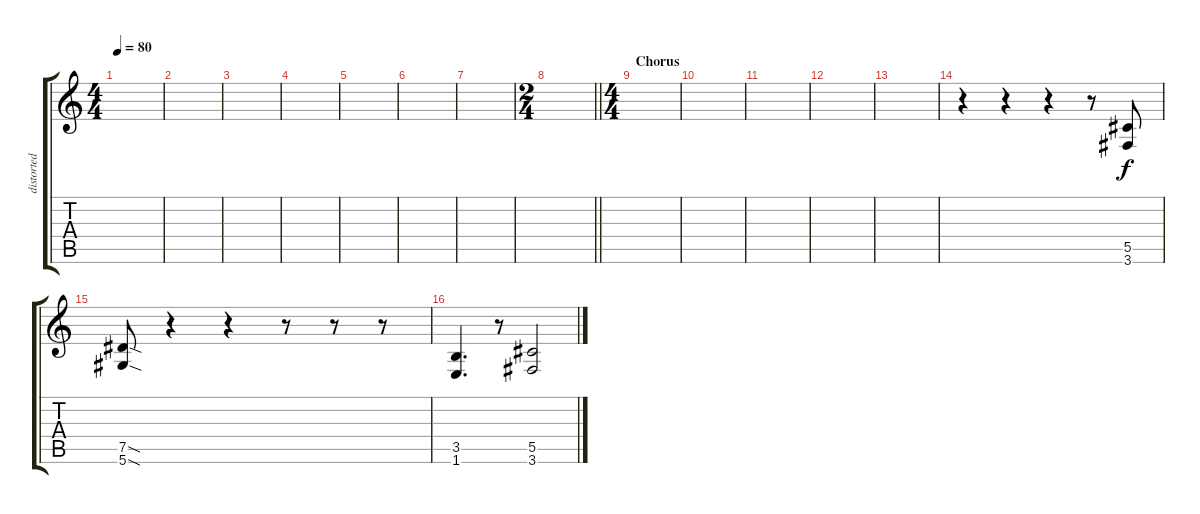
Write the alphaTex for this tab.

\track ("distorted rythm" "distorted ") {instrument distortionguitar}
\staff {score tabs}
\tuning (Eb4 Bb3 Gb3 Db3 Ab2 Eb2) {hide}
\ts (4 4)
\tempo 80
\clef g2
\ks c
|
|
|
|
|
|
|
\ts (2 4)
\barLineRight lightlight
|
\ts (4 4)
\section ("" "Chorus")
|
|
|
|
|
r.4 r.4 r.4 r.8 (5.5 3.6).8 |
(7.5{sod} 5.6{sod}).8 r.4 r.4 r.8 r.8 r.8 |
(3.5 1.6).4{d} r.8 (5.5 3.6).2
